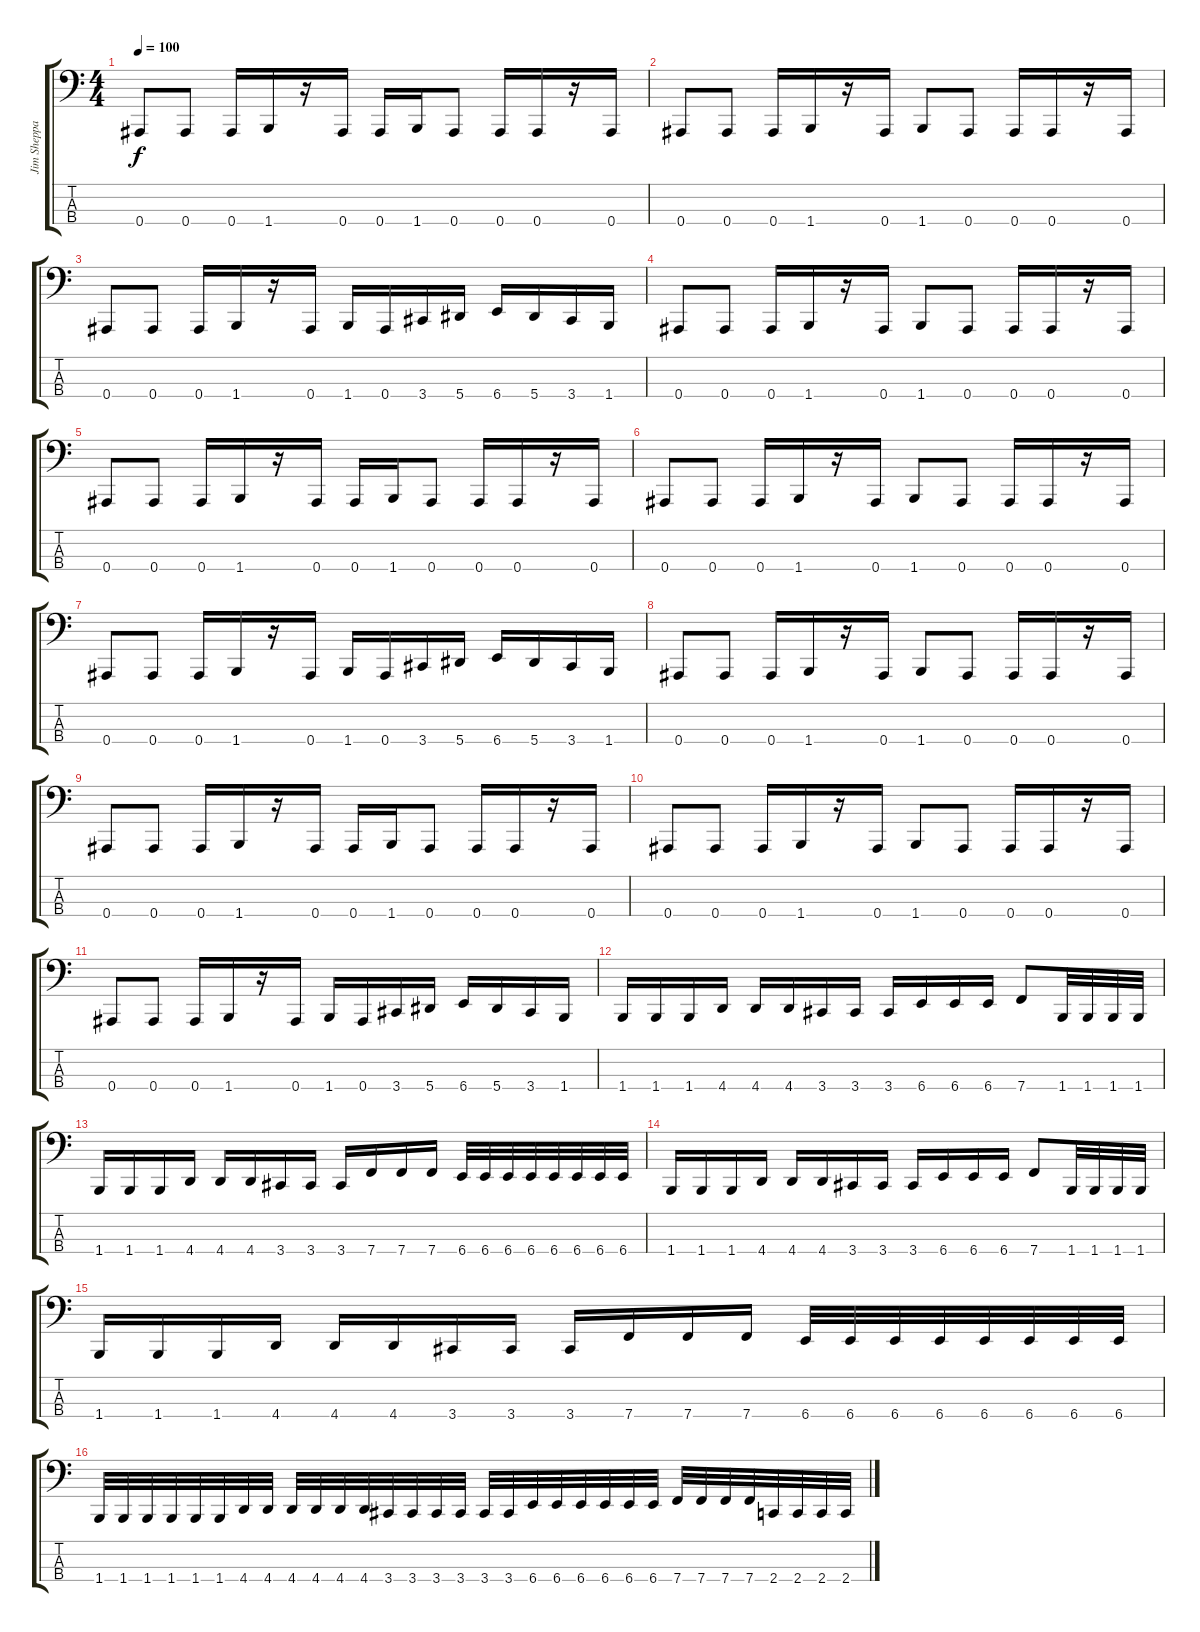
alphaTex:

\track ("Jim Sheppard" "Jim Sheppa") {instrument electricbasspick}
\staff {score tabs}
\tuning (Db2 Ab1 Eb1 Bb0) {hide}
\ts (4 4)
\tempo 100
\clef f4
\ks c
0.4.8{dy f} 0.4.8 0.4.16 1.4.16 r.16 0.4.16 0.4.16 1.4.16 0.4.8 0.4.16 0.4.16 r.16 0.4.16 |
0.4.8 0.4.8 0.4.16 1.4.16 r.16 0.4.16 1.4.8 0.4.8 0.4.16 0.4.16 r.16 0.4.16 |
0.4.8 0.4.8 0.4.16 1.4.16 r.16 0.4.16 1.4.16 0.4.16 3.4.16 5.4.16 6.4.16 5.4.16 3.4.16 1.4.16 |
0.4.8 0.4.8 0.4.16 1.4.16 r.16 0.4.16 1.4.8 0.4.8 0.4.16 0.4.16 r.16 0.4.16 |
0.4.8 0.4.8 0.4.16 1.4.16 r.16 0.4.16 0.4.16 1.4.16 0.4.8 0.4.16 0.4.16 r.16 0.4.16 |
0.4.8 0.4.8 0.4.16 1.4.16 r.16 0.4.16 1.4.8 0.4.8 0.4.16 0.4.16 r.16 0.4.16 |
0.4.8 0.4.8 0.4.16 1.4.16 r.16 0.4.16 1.4.16 0.4.16 3.4.16 5.4.16 6.4.16 5.4.16 3.4.16 1.4.16 |
0.4.8 0.4.8 0.4.16 1.4.16 r.16 0.4.16 1.4.8 0.4.8 0.4.16 0.4.16 r.16 0.4.16 |
0.4.8 0.4.8 0.4.16 1.4.16 r.16 0.4.16 0.4.16 1.4.16 0.4.8 0.4.16 0.4.16 r.16 0.4.16 |
0.4.8 0.4.8 0.4.16 1.4.16 r.16 0.4.16 1.4.8 0.4.8 0.4.16 0.4.16 r.16 0.4.16 |
0.4.8 0.4.8 0.4.16 1.4.16 r.16 0.4.16 1.4.16 0.4.16 3.4.16 5.4.16 6.4.16 5.4.16 3.4.16 1.4.16 |
1.4.16 1.4.16 1.4.16 4.4.16 4.4.16 4.4.16 3.4.16 3.4.16 3.4.16 6.4.16 6.4.16 6.4.16 7.4.8 1.4.32 1.4.32 1.4.32 1.4.32 |
1.4.16 1.4.16 1.4.16 4.4.16 4.4.16 4.4.16 3.4.16 3.4.16 3.4.16 7.4.16 7.4.16 7.4.16 6.4.32 6.4.32 6.4.32 6.4.32 6.4.32 6.4.32 6.4.32 6.4.32 |
1.4.16 1.4.16 1.4.16 4.4.16 4.4.16 4.4.16 3.4.16 3.4.16 3.4.16 6.4.16 6.4.16 6.4.16 7.4.8 1.4.32 1.4.32 1.4.32 1.4.32 |
1.4.16 1.4.16 1.4.16 4.4.16 4.4.16 4.4.16 3.4.16 3.4.16 3.4.16 7.4.16 7.4.16 7.4.16 6.4.32 6.4.32 6.4.32 6.4.32 6.4.32 6.4.32 6.4.32 6.4.32 |
1.4.32 1.4.32 1.4.32 1.4.32 1.4.32 1.4.32 4.4.32 4.4.32 4.4.32 4.4.32 4.4.32 4.4.32 3.4.32 3.4.32 3.4.32 3.4.32 3.4.32 3.4.32 6.4.32 6.4.32 6.4.32 6.4.32 6.4.32 6.4.32 7.4.32 7.4.32 7.4.32 7.4.32 2.4.32 2.4.32 2.4.32 2.4.32
